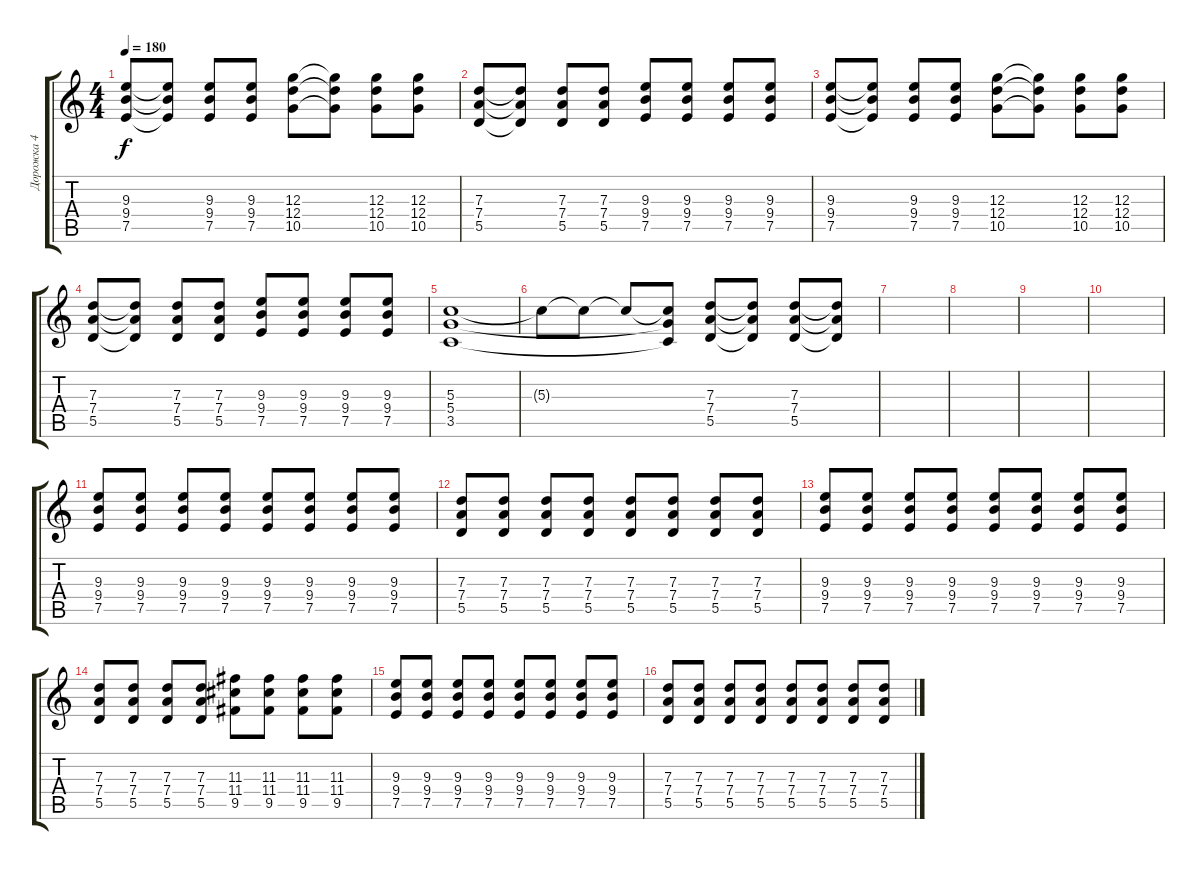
\track ("Дорожка 4" "Дорожка 4") {instrument overdrivenguitar}
\staff {score tabs}
\tuning (E4 B3 G3 D3 A2 E2) {hide}
\ts (4 4)
\tempo 180
\clef g2
\ks c
(9.3 9.4 7.5).8{dy f} (9.3{t} 9.4{t} 7.5{t}).8 (9.3 9.4 7.5).8 (9.3 9.4 7.5).8 (12.3 12.4 10.5).8 (12.3{t} 12.4{t} 10.5{t}).8 (12.3 12.4 10.5).8 (12.3 12.4 10.5).8 |
(7.3 7.4 5.5).8 (7.3{t} 7.4{t} 5.5{t}).8 (7.3 7.4 5.5).8 (7.3 7.4 5.5).8 (9.3 9.4 7.5).8 (9.3 9.4 7.5).8 (9.3 9.4 7.5).8 (9.3 9.4 7.5).8 |
(9.3 9.4 7.5).8 (9.3{t} 9.4{t} 7.5{t}).8 (9.3 9.4 7.5).8 (9.3 9.4 7.5).8 (12.3 12.4 10.5).8 (12.3{t} 12.4{t} 10.5{t}).8 (12.3 12.4 10.5).8 (12.3 12.4 10.5).8 |
(7.3 7.4 5.5).8 (7.3{t} 7.4{t} 5.5{t}).8 (7.3 7.4 5.5).8 (7.3 7.4 5.5).8 (9.3 9.4 7.5).8 (9.3 9.4 7.5).8 (9.3 9.4 7.5).8 (9.3 9.4 7.5).8 |
(5.3 5.4 3.5).1 |
5.3{t}.8 5.3{t}.8 5.3{t}.8 (5.3{t} 5.4{t} 3.5{t}).8 (7.3 7.4 5.5).8 (7.3{t} 7.4{t} 5.5{t}).8 (7.3 7.4 5.5).8 (7.3{t} 7.4{t} 5.5{t}).8 |
|
|
|
|
(9.3 9.4 7.5).8{volume 8} (9.3 9.4 7.5).8 (9.3 9.4 7.5).8 (9.3 9.4 7.5).8 (9.3 9.4 7.5).8 (9.3 9.4 7.5).8 (9.3 9.4 7.5).8 (9.3 9.4 7.5).8 |
(7.3 7.4 5.5).8 (7.3 7.4 5.5).8 (7.3 7.4 5.5).8 (7.3 7.4 5.5).8 (7.3 7.4 5.5).8 (7.3 7.4 5.5).8 (7.3 7.4 5.5).8 (7.3 7.4 5.5).8 |
(9.3 9.4 7.5).8 (9.3 9.4 7.5).8 (9.3 9.4 7.5).8 (9.3 9.4 7.5).8 (9.3 9.4 7.5).8 (9.3 9.4 7.5).8 (9.3 9.4 7.5).8 (9.3 9.4 7.5).8 |
(7.3 7.4 5.5).8 (7.3 7.4 5.5).8 (7.3 7.4 5.5).8 (7.3 7.4 5.5).8 (11.3 11.4 9.5).8 (11.3 11.4 9.5).8 (11.3 11.4 9.5).8 (11.3 11.4 9.5).8 |
(9.3 9.4 7.5).8 (9.3 9.4 7.5).8 (9.3 9.4 7.5).8 (9.3 9.4 7.5).8 (9.3 9.4 7.5).8 (9.3 9.4 7.5).8 (9.3 9.4 7.5).8 (9.3 9.4 7.5).8 |
(7.3 7.4 5.5).8 (7.3 7.4 5.5).8 (7.3 7.4 5.5).8 (7.3 7.4 5.5).8 (7.3 7.4 5.5).8 (7.3 7.4 5.5).8 (7.3 7.4 5.5).8 (7.3 7.4 5.5).8
